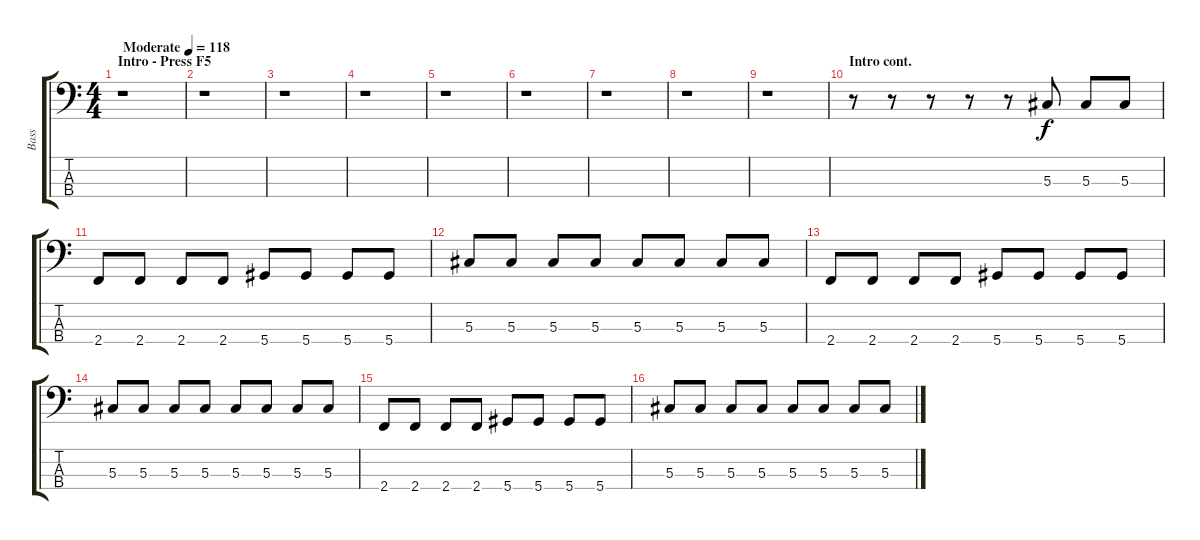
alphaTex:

\track ("Bass" "Bass") {instrument electricbassfinger}
\staff {score tabs}
\tuning (Gb2 Db2 Ab1 Eb1) {hide}
\ts (4 4)
\section ("" "Intro - Press F5")
\tempo (118 "Moderate")
\clef f4
\ks c
r.1{dy f instrument electricbassfinger} |
r.1 |
r.1 |
r.1 |
r.1 |
r.1 |
r.1 |
r.1 |
r.1 |
\section ("" "Intro cont.")
r.8 r.8 r.8 r.8 r.8 5.3.8 5.3.8 5.3.8 |
2.4.8 2.4.8 2.4.8 2.4.8 5.4.8 5.4.8 5.4.8 5.4.8 |
5.3.8 5.3.8 5.3.8 5.3.8 5.3.8 5.3.8 5.3.8 5.3.8 |
2.4.8 2.4.8 2.4.8 2.4.8 5.4.8 5.4.8 5.4.8 5.4.8 |
5.3.8 5.3.8 5.3.8 5.3.8 5.3.8 5.3.8 5.3.8 5.3.8 |
2.4.8 2.4.8 2.4.8 2.4.8 5.4.8 5.4.8 5.4.8 5.4.8 |
5.3.8 5.3.8 5.3.8 5.3.8 5.3.8 5.3.8 5.3.8 5.3.8
